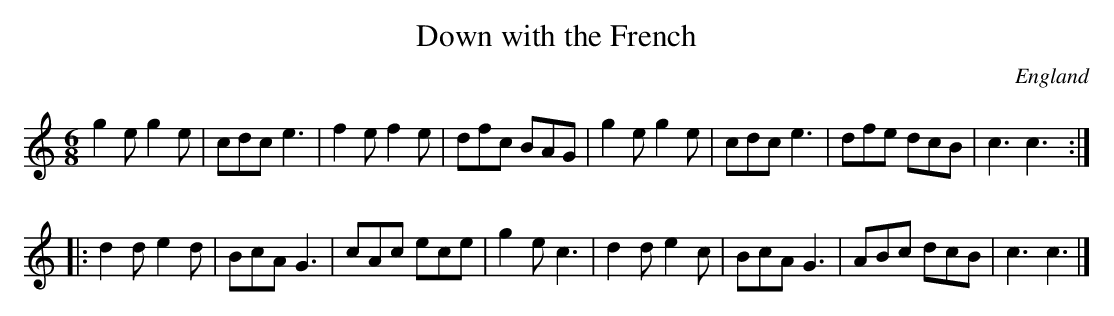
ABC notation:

X:1
T:Down with the French
L:1/8
M:6/8
O:England
K:C
g2e g2e | cdc e3 | f2e f2e | dfc BAG | g2e g2e | cdc e3 | dfe dcB | c3 c3 ::
d2d e2d | BcA G3 | cAc ece | g2e c3  | d2d e2c | BcA G3 | ABc dcB | c3 c3 |]
